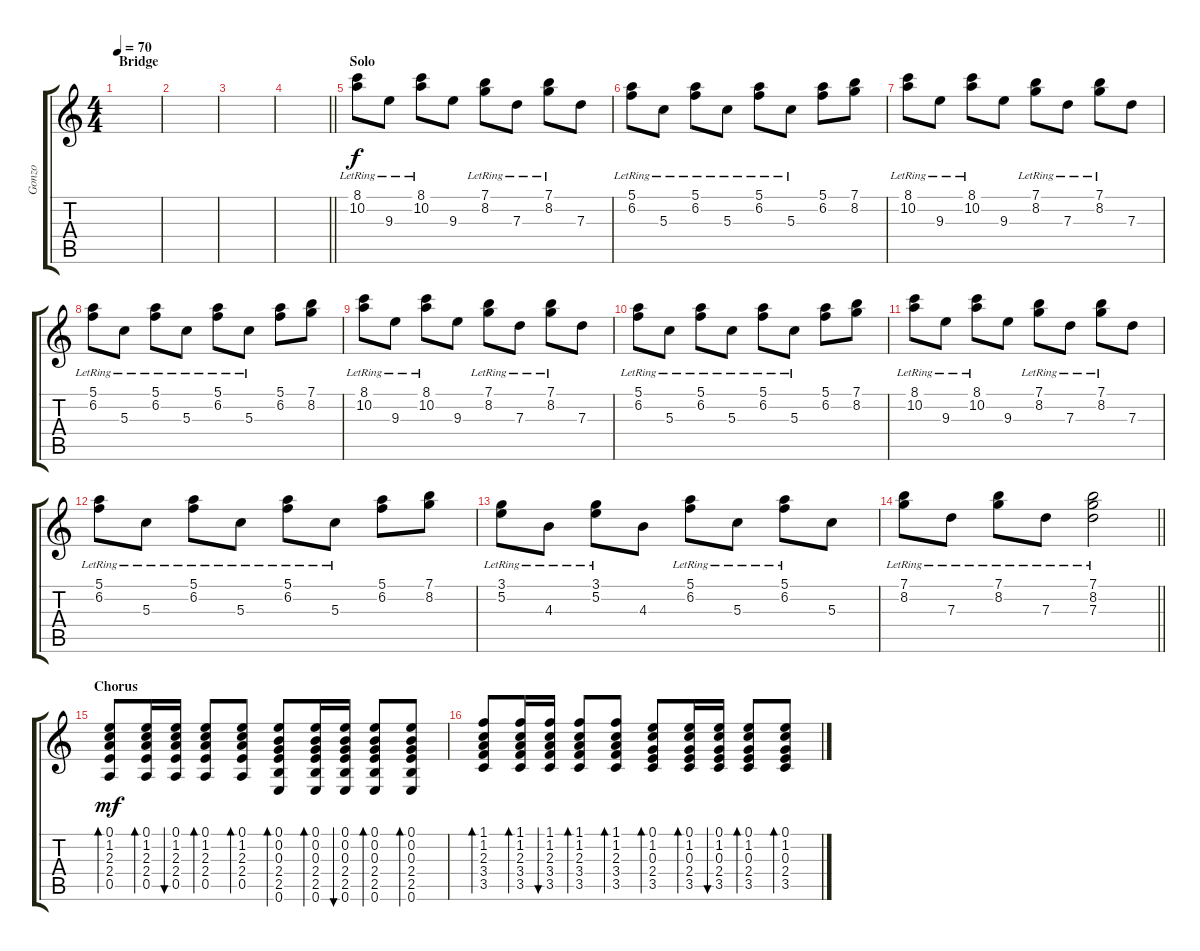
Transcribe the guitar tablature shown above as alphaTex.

\track ("Gonzo" "Gonzo") {instrument electricguitarclean}
\staff {score tabs}
\tuning (E4 B3 G3 D3 A2 E2) {hide}
\ts (4 4)
\section ("" "Bridge")
\tempo 70
\clef g2
\ks c
|
|
|
\barLineRight lightlight
|
\section ("" "Solo")
(8.1{lr} 10.2{lr}).8{dy f} 9.3{lr}.8 (8.1{lr} 10.2{lr}).8 9.3.8 (7.1{lr} 8.2{lr}).8 7.3{lr}.8 (7.1{lr} 8.2{lr}).8 7.3.8 |
(5.1{lr} 6.2{lr}).8 5.3{lr}.8 (5.1{lr} 6.2{lr}).8 5.3{lr}.8 (5.1{lr} 6.2{lr}).8 5.3{lr}.8 (5.1 6.2).8 (7.1 8.2).8 |
(8.1{lr} 10.2{lr}).8 9.3{lr}.8 (8.1{lr} 10.2{lr}).8 9.3.8 (7.1{lr} 8.2{lr}).8 7.3{lr}.8 (7.1{lr} 8.2{lr}).8 7.3.8 |
(5.1{lr} 6.2{lr}).8 5.3{lr}.8 (5.1{lr} 6.2{lr}).8 5.3{lr}.8 (5.1{lr} 6.2{lr}).8 5.3{lr}.8 (5.1 6.2).8 (7.1 8.2).8 |
(8.1{lr} 10.2{lr}).8 9.3{lr}.8 (8.1{lr} 10.2{lr}).8 9.3.8 (7.1{lr} 8.2{lr}).8 7.3{lr}.8 (7.1{lr} 8.2{lr}).8 7.3.8 |
(5.1{lr} 6.2{lr}).8 5.3{lr}.8 (5.1{lr} 6.2{lr}).8 5.3{lr}.8 (5.1{lr} 6.2{lr}).8 5.3{lr}.8 (5.1 6.2).8 (7.1 8.2).8 |
(8.1{lr} 10.2{lr}).8 9.3{lr}.8 (8.1{lr} 10.2{lr}).8 9.3.8 (7.1{lr} 8.2{lr}).8 7.3{lr}.8 (7.1{lr} 8.2{lr}).8 7.3.8 |
(5.1{lr} 6.2{lr}).8 5.3{lr}.8 (5.1{lr} 6.2{lr}).8 5.3{lr}.8 (5.1{lr} 6.2{lr}).8 5.3{lr}.8 (5.1 6.2).8 (7.1 8.2).8 |
(3.1{lr} 5.2{lr}).8 4.3{lr}.8 (3.1{lr} 5.2{lr}).8 4.3.8 (5.1{lr} 6.2{lr}).8 5.3{lr}.8 (5.1{lr} 6.2{lr}).8 5.3.8 |
\barLineRight lightlight
(7.1{lr} 8.2{lr}).8 7.3{lr}.8 (7.1{lr} 8.2{lr}).8 7.3{lr}.8 (7.1{lr} 8.2{lr} 7.3{lr}).2 |
\section ("" "Chorus")
(0.1 1.2 2.3 2.4 0.5).8{bd 30 dy mf} (0.1 1.2 2.3 2.4 0.5).16{bd 30} (0.1 1.2 2.3 2.4 0.5).16{bu 30} (0.1 1.2 2.3 2.4 0.5).8{bd 30} (0.1 1.2 2.3 2.4 0.5).8{bd 30} (0.1 0.2 0.3 2.4 2.5 0.6).8{bd 30} (0.1 0.2 0.3 2.4 2.5 0.6).16{bd 30} (0.1 0.2 0.3 2.4 2.5 0.6).16{bu 30} (0.1 0.2 0.3 2.4 2.5 0.6).8{bd 30} (0.1 0.2 0.3 2.4 2.5 0.6).8{bd 30} |
(1.1 1.2 2.3 3.4 3.5).8{bd 30} (1.1 1.2 2.3 3.4 3.5).16{bd 30} (1.1 1.2 2.3 3.4 3.5).16{bu 30} (1.1 1.2 2.3 3.4 3.5).8{bd 30} (1.1 1.2 2.3 3.4 3.5).8{bd 30} (0.1 1.2 0.3 2.4 3.5).8{bd 30} (0.1 1.2 0.3 2.4 3.5).16{bd 30} (0.1 1.2 0.3 2.4 3.5).16{bu 30} (0.1 1.2 0.3 2.4 3.5).8{bd 30} (0.1 1.2 0.3 2.4 3.5).8{bd 30}
